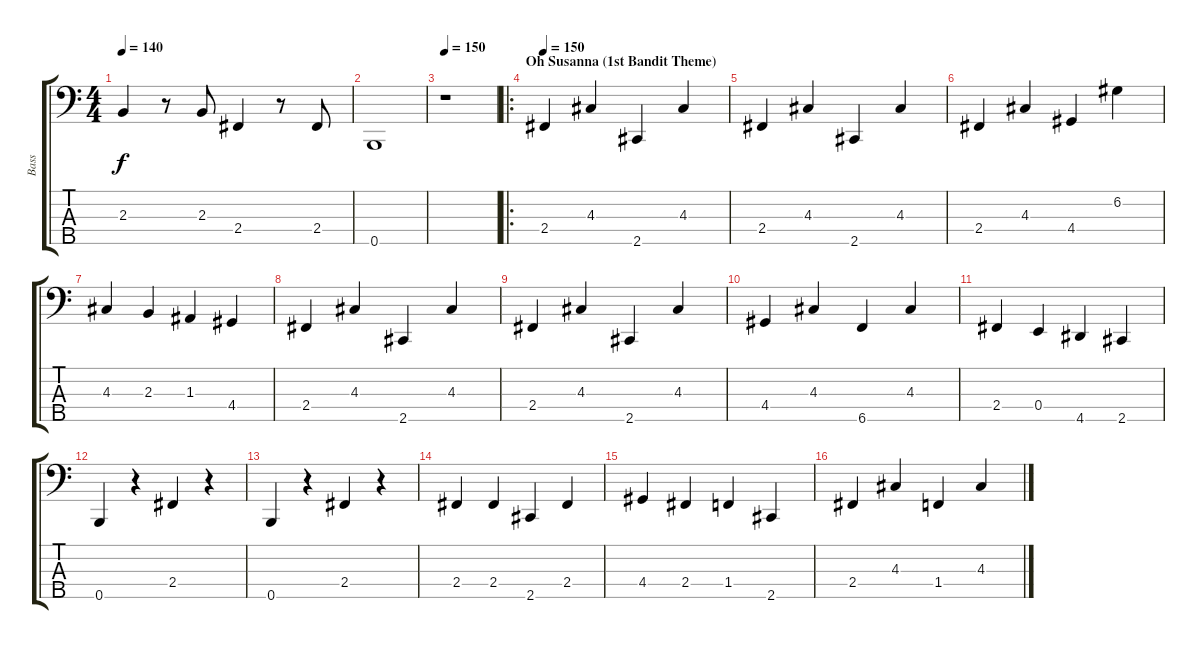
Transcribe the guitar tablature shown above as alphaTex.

\track ("Bass" "Bass") {instrument electricbasspick}
\staff {score tabs}
\tuning (G2 D2 A1 E1 B0) {hide}
\ts (4 4)
\tempo 140
\clef f4
\ks c
2.3.4{dy f} r.8 2.3.8 2.4.4 r.8 2.4.8 |
0.5.1 |
\tempo 150
r.1 |
\ro
\section ("" "Oh Susanna (1st Bandit Theme)")
\tempo 150
2.4.4 4.3.4 2.5.4 4.3.4 |
2.4.4 4.3.4 2.5.4 4.3.4 |
2.4.4 4.3.4 4.4.4 6.2.4 |
4.3.4 2.3.4 1.3.4 4.4.4 |
2.4.4 4.3.4 2.5.4 4.3.4 |
2.4.4 4.3.4 2.5.4 4.3.4 |
4.4.4 4.3.4 6.5.4 4.3.4 |
2.4.4 0.4.4 4.5.4 2.5.4 |
0.5.4 r.4 2.4.4 r.4 |
0.5.4 r.4 2.4.4 r.4 |
2.4.4 2.4.4 2.5.4 2.4.4 |
4.4.4 2.4.4 1.4.4 2.5.4 |
2.4.4 4.3.4 1.4.4 4.3.4
